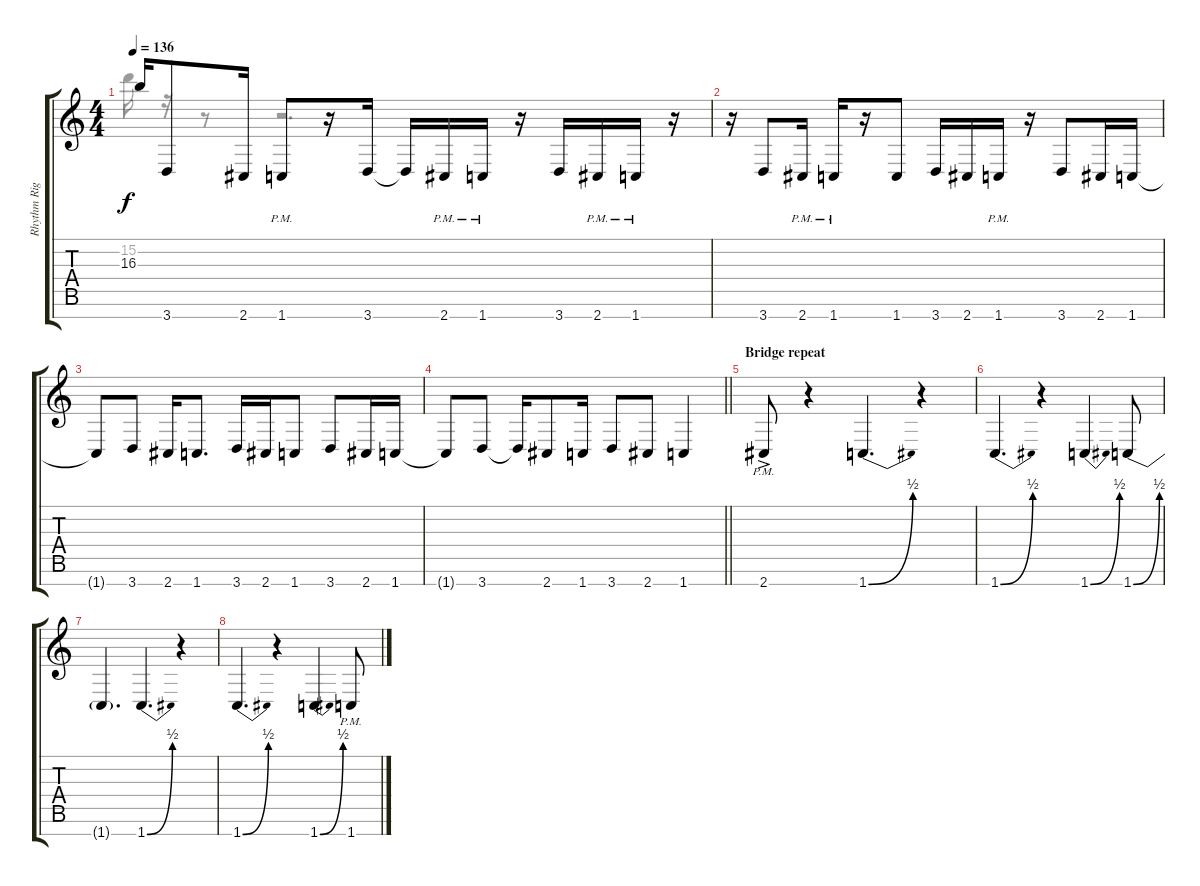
\track ("Rhythm Right" "Rhythm Rig") {instrument distortionguitar}
\staff {score tabs}
\tuning (E4 B3 G3 D3 A2 E2 B1) {hide}
\voice
\ts (4 4)
\tempo 136
\clef g2
\ks c
16.3.16{dy f} 3.7.8 2.7.16 1.7{pm}.8 r.16 3.7.16 3.7{t}.16 2.7{pm}.16 1.7{pm}.16 r.16 3.7.16 2.7{pm}.16 1.7{pm}.16 r.16 |
r.16 3.7.8 2.7{pm}.16 1.7{pm}.16 r.16 1.7.8 3.7.16 2.7.16 1.7{pm}.16 r.16 3.7.8 2.7.16 1.7.16 |
1.7{t}.8 3.7.8 2.7.16 1.7.8{d} 3.7.16 2.7.16 1.7.8 3.7.8 2.7.16 1.7.16 |
\barLineRight lightlight
1.7{t}.8 3.7.8 3.7{t}.16 2.7.8 1.7.16 3.7.8 2.7.8 1.7.4 |
\section ("" "Bridge repeat")
2.7{ac pm}.8 r.4 1.7{be (bend 0 0 60 2)}.4{d} r.4 |
1.7{be (bend 0 0 60 2)}.4{d} r.4 1.7{be (bend 0 0 60 2)}.4 1.7{be (bend 0 0 60 2)}.8 |
1.7{t}.4{d} 1.7{be (bend 0 0 60 2)}.4{d} r.4 |
1.7{be (bend 0 0 60 2)}.4{d} r.4 1.7{be (bend 0 0 60 2)}.4 1.7{pm}.8
\voice
\clef g2
\ottava regular
\simile none
\ks c
15.2.16{dy f} r.16 r.8 r.2{d} |
|
|
\barLineRight lightlight
|
|
|
|
